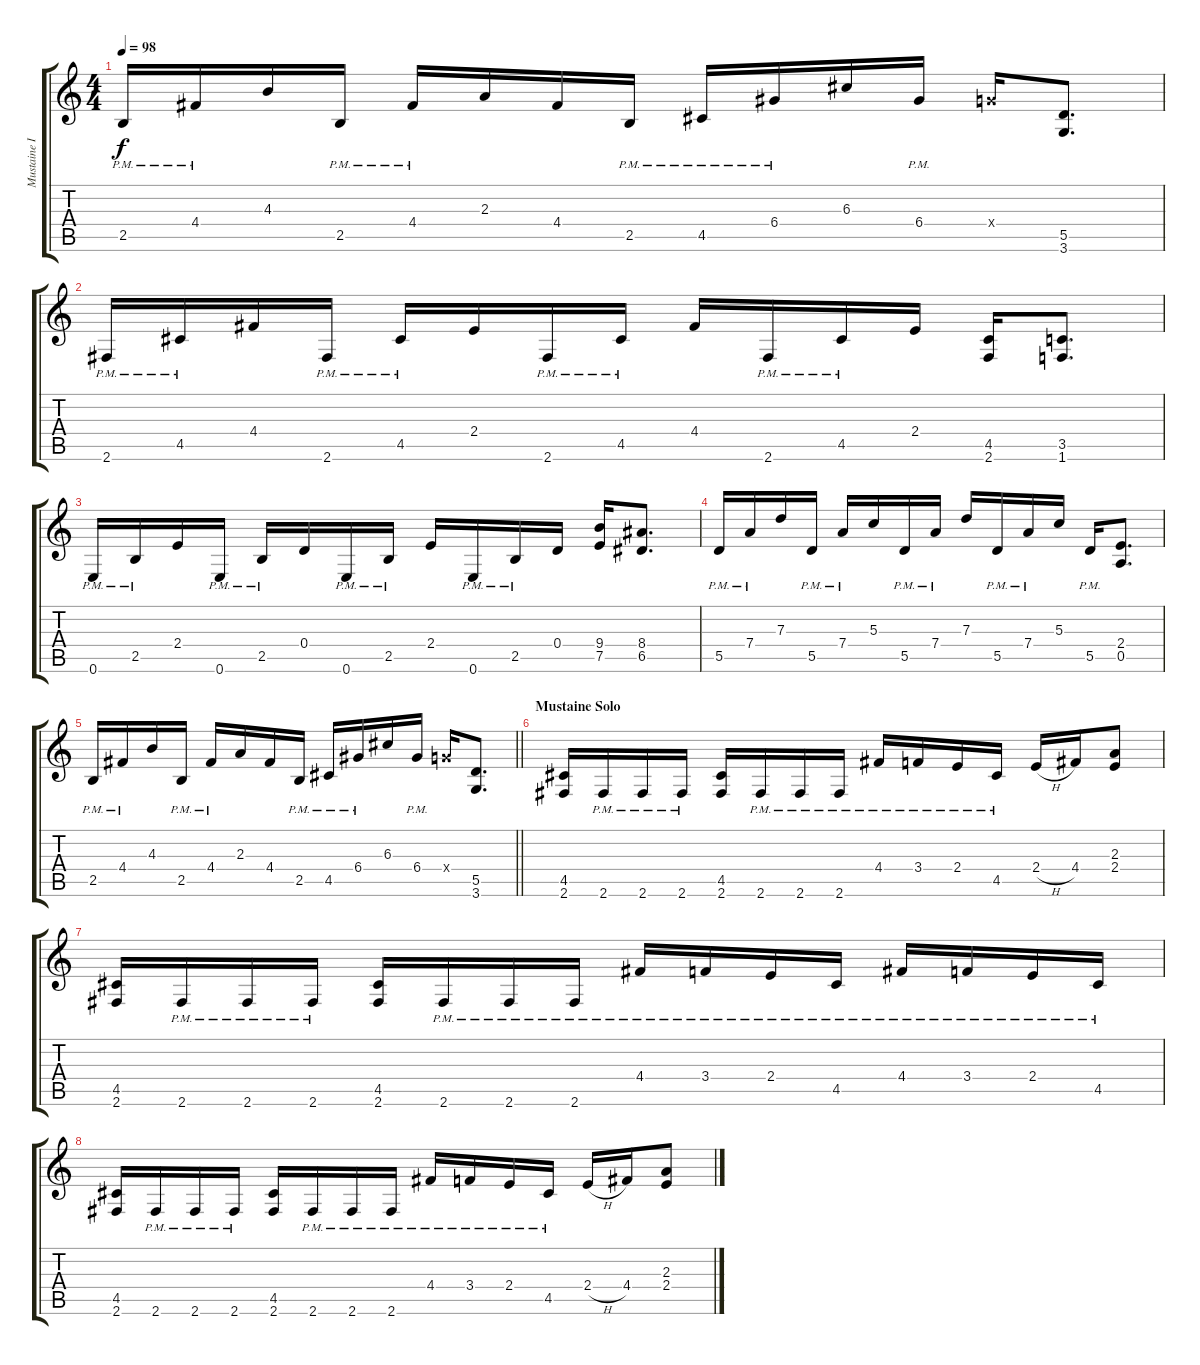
\track ("Mustaine II" "Mustaine I") {instrument distortionguitar}
\staff {score tabs}
\tuning (E4 B3 G3 D3 A2 E2) {hide}
\ts (4 4)
\tempo 98
\clef g2
\ks c
2.5{pm}.16{dy f} 4.4{pm}.16 4.3.16 2.5{pm}.16 4.4{pm}.16 2.3.16 4.4.16 2.5{pm}.16 4.5{pm}.16 6.4{pm}.16 6.3.16 6.4{pm}.16 5.4{x}.16 (5.5 3.6).8{d} |
2.6{pm}.16 4.5{pm}.16 4.4.16 2.6{pm}.16 4.5{pm}.16 2.4.16 2.6{pm}.16 4.5{pm}.16 4.4.16 2.6{pm}.16 4.5{pm}.16 2.4.16 (4.5 2.6).16 (3.5 1.6).8{d} |
0.6{pm}.16 2.5{pm}.16 2.4.16 0.6{pm}.16 2.5{pm}.16 0.4.16 0.6{pm}.16 2.5{pm}.16 2.4.16 0.6{pm}.16 2.5{pm}.16 0.4.16 (9.4 7.5).16 (8.4 6.5).8{d} |
5.5{pm}.16 7.4{pm}.16 7.3.16 5.5{pm}.16 7.4{pm}.16 5.3.16 5.5{pm}.16 7.4{pm}.16 7.3.16 5.5{pm}.16 7.4{pm}.16 5.3.16 5.5{pm}.16 (2.4 0.5).8{d} |
\barLineRight lightlight
2.5{pm}.16 4.4{pm}.16 4.3.16 2.5{pm}.16 4.4{pm}.16 2.3.16 4.4.16 2.5{pm}.16 4.5{pm}.16 6.4{pm}.16 6.3.16 6.4{pm}.16 5.4{x}.16 (5.5 3.6).8{d} |
\section ("" "Mustaine Solo")
(4.5 2.6).16 2.6{pm}.16 2.6{pm}.16 2.6{pm}.16 (4.5 2.6).16 2.6{pm}.16 2.6{pm}.16 2.6{pm}.16 4.4{pm}.16 3.4{pm}.16 2.4{pm}.16 4.5{pm}.16 2.4{h}.16 4.4.16 (2.3 2.4).8 |
(4.5 2.6).16 2.6{pm}.16 2.6{pm}.16 2.6{pm}.16 (4.5 2.6).16 2.6{pm}.16 2.6{pm}.16 2.6{pm}.16 4.4{pm}.16 3.4{pm}.16 2.4{pm}.16 4.5{pm}.16 4.4{pm}.16 3.4{pm}.16 2.4{pm}.16 4.5{pm}.16 |
(4.5 2.6).16 2.6{pm}.16 2.6{pm}.16 2.6{pm}.16 (4.5 2.6).16 2.6{pm}.16 2.6{pm}.16 2.6{pm}.16 4.4{pm}.16 3.4{pm}.16 2.4{pm}.16 4.5{pm}.16 2.4{h}.16 4.4.16 (2.3 2.4).8
